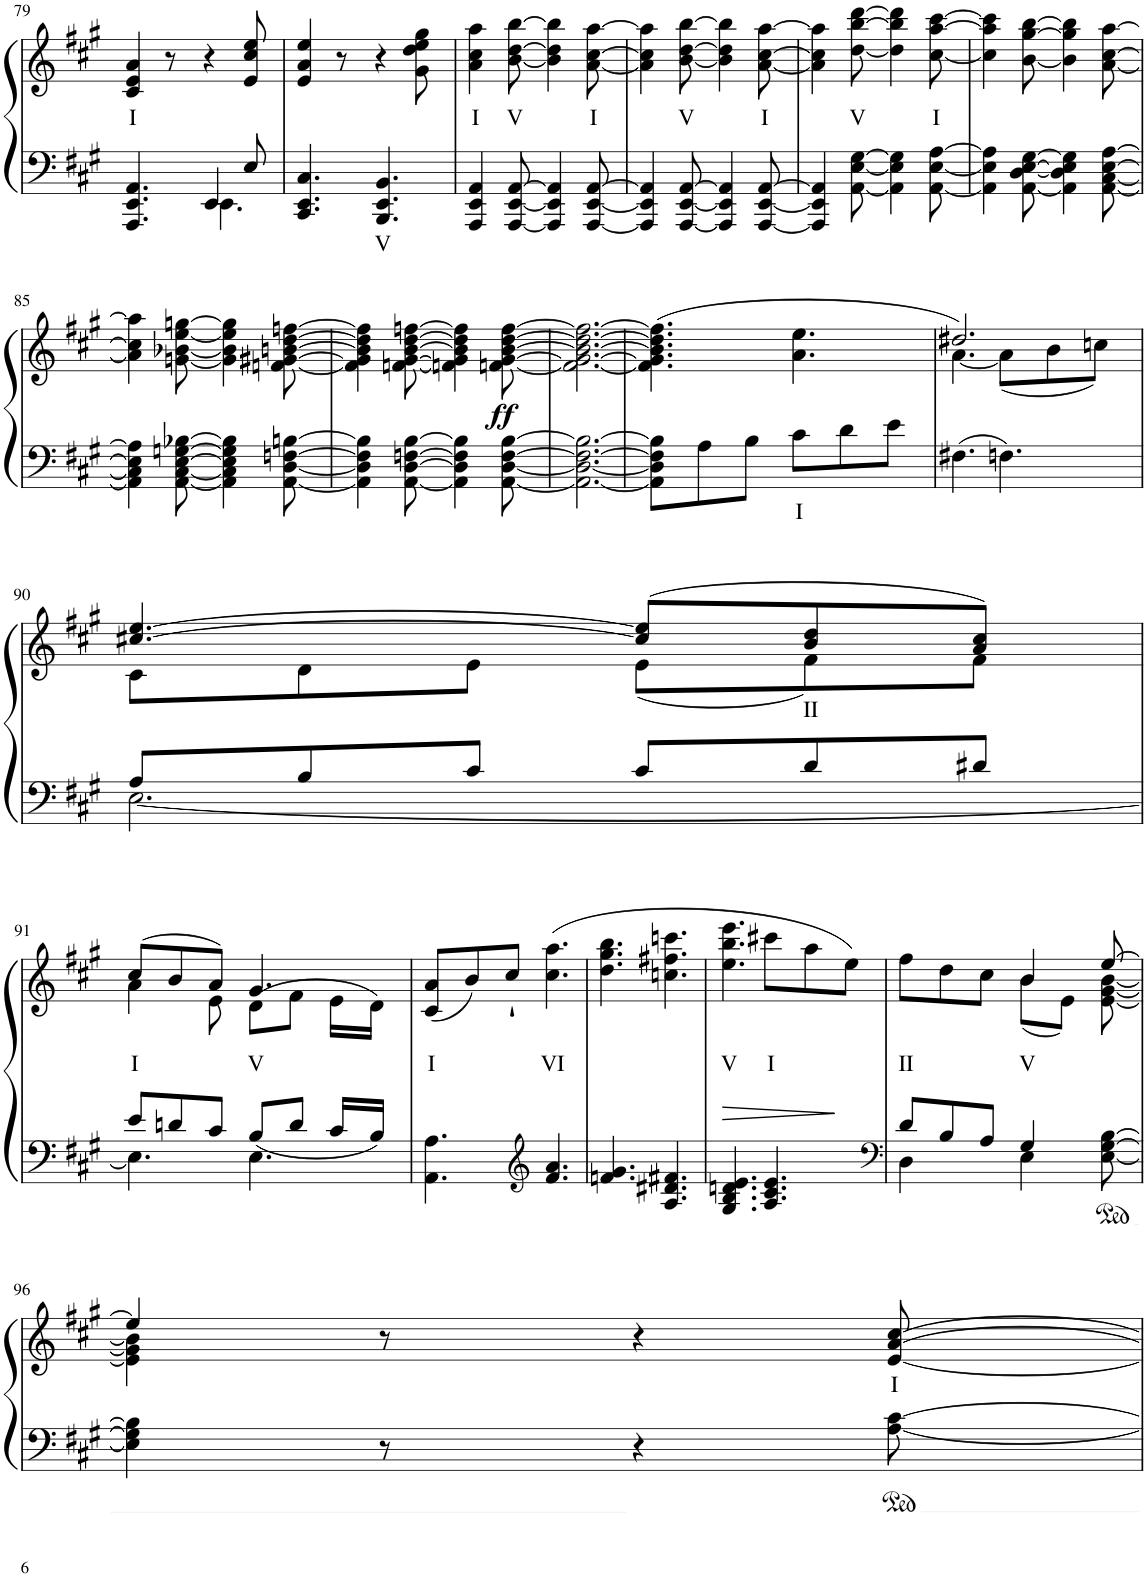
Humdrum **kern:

**kern	**text	**kern	**text	**dynam
*part1	*part1	*part1	*part1	*part1
*staff2	*staff2	*staff1	*staff1	*staff1/2
*I"Piano	*	*	*	*
*I'Pno	*	*	*	*
!!LO:PB:g=z
*clefF4	*	*clefG2	*	*
*k[f#c#g#]	*	*k[f#c#g#]	*	*
*M6/8	*	*M6/8	*	*
=79	=79	=79	=79	=79
*^	*	*	*	*
!	!	!	!	!LO:LY:b	!
4.AAA/ 4.EE/ 4.AA/	4.ryy	.	4c#/ 4e/ 4a/	I	.
.	.	.	8r	.	.
4EE/	4.EE\	.	4r	.	.
8E/	.	.	8e/ 8cc#/ 8ee/	.	.
*v	*v	*	*	*	*
=80	=80	=80	=80	=80
4.CC#/ 4.EE/ 4.C#/	.	4e/ 4a/ 4ee/	.	.
.	.	8r	.	.
!	!LO:LY:b	!	!	!
4.BBB/ 4.EE/ 4.BB/	V	4r	.	.
.	.	8g#\ 8dd\ 8ee\ 8gg#\	.	.
=81	=81	=81	=81	=81
!	!	!	!LO:LY:b	!
4AAA/ 4EE/ 4AA/	.	4a\ 4cc#\ 4aa\	I	.
!	!	!	!LO:LY:b	!
[8AAA/ [8EE/ [>8AA/	.	[<8b\ [8dd\ [>8bb\	V	.
4AAA/] 4EE/] 4AA/]	.	4b\] 4dd\] 4bb\]	.	.
!	!	!	!LO:LY:b	!
[8AAA/ [8EE/ [>8AA/	.	[<8a\ [8cc#\ [>8aa\	I	.
=82	=82	=82	=82	=82
4AAA/] 4EE/] 4AA/]	.	4a\] 4cc#\] 4aa\]	.	.
!	!	!	!LO:LY:b	!
[8AAA/ [8EE/ [>8AA/	.	[<8b\ [8dd\ [>8bb\	V	.
4AAA/] 4EE/] 4AA/]	.	4b\] 4dd\] 4bb\]	.	.
!	!	!	!LO:LY:b	!
[8AAA/ [8EE/ [>8AA/	.	[<8a\ [8cc#\ [>8aa\	I	.
=83	=83	=83	=83	=83
4AAA/] 4EE/] 4AA/]	.	4a\] 4cc#\] 4aa\]	.	.
!	!	!	!LO:LY:b	!
[<8AA\ [<8E\ [>8G#\	.	[<8dd\ [>8bb\ [8ddd\	V	.
4AA\] 4E\] 4G#\]	.	4dd\] 4bb\] 4ddd\]	.	.
!	!	!	!LO:LY:b	!
[<8AA\ [<8E\ [>8A\	.	[<8cc#\ [>8aa\ [8ccc#\	I	.
=84	=84	=84	=84	=84
4AA\] 4E\] 4A\]	.	4cc#\] 4aa\] 4ccc#\]	.	.
[<8AA\ [<8D\ [>8E\ [>8G#\	.	[<8b\ [8gg#\ [>8bb\	.	.
4AA\] 4D\] 4E\] 4G#\]	.	4b\] 4gg#\] 4bb\]	.	.
[<8AA\ [<8C#\ [>8E\ [>8A\	.	[<8a\ [8cc#\ [>8aa\	.	.
!!LO:LB:g=z
=85	=85	=85	=85	=85
4AA\] 4C#\] 4E\] 4A\]	.	4a\] 4cc#\] 4aa\]	.	.
[<8AA\ [<8C#\ [8E\ [>8Gn\ [>8B-X\	.	[<8gn\ [<8b-X\ [<8ee\ [>8ggn\	.	.
4AA\] 4C#\] 4E\] 4G\] 4B-\]	.	4g\] 4b-\] 4ee\] 4gg\]	.	.
[<8AA\ [<8D\ [>8Fn\ [>8Bn\	.	[<8fn\ [>8g#X\ [8bn\ [>8dd\ [>8ffn\	.	.
=86	=86	=86	=86	=86
4AA\] 4D\] 4F\] 4B\]	.	4f\] 4g#\] 4b\] 4dd\] 4ff\]	.	.
[<8AA\ [>8D\ [>8Fn\ [>8B\	.	[<8fn\ [>8g#\ [8b\ [>8dd\ [>8ffn\	.	.
4AA\] 4D\] 4F\] 4B\]	.	4fn\] 4g#\] 4b\] 4dd\] 4ff\]	.	.
!	!	!	!	!LO:DY:b
[<8AA\ [<8D\ [>8F\ [>8B\	.	[<8fn\ [>8g#\ [8b\ [>8dd\ [>8ff\	.	ff
=87	=87	=87	=87	=87
2.AA\_ 2.D\_ 2.F\_ 2.B\_	.	2.f\_ 2.g#\_ 2.b\_ 2.dd\_ 2.ff\_	.	.
=88	=88	=88	=88	=88
8AA\] 8D\] 8F\] 8B\]L	.	(4.f\] 4.g#\] 4.b\] 4.dd\] 4.ff\]	.	.
8A\	.	.	.	.
8B\J	.	.	.	.
!	!LO:LY:b	!	!	!
8c#\L	I	4.a\ 4.ee\	.	.
8d\	.	.	.	.
8e\J	.	.	.	.
=89	=89	=89	=89	=89
*	*	*^	*	*
4.F#X\	.	2.dd#X/)	[4.a\	.	.
4.Fn\	.	.	(8a\L]	.	.
.	.	.	8b\	.	.
.	.	.	8ccn\J)	.	.
!!LO:LB:g=z	!!
=90	=90	=90	=90	=90	=90
*^	*	*	*	*	*
8A/L	[2.E\	.	[>4.cc#X/ [>4.ee/	8c#\L	.	.
8B/	.	.	.	8d\	.	.
8c#/J	.	.	.	8e\J	.	.
8c#/L	.	.	(8cc#/] 8ee/]L	(8e\L	.	.
!	!	!	!	!	!LO:LY:b	!
8d/	.	.	8b/ 8dd/	8f#\)	II	.
8d#X/J	.	.	8a/ 8cc#/J)	8f#\J	.	.
!!LO:LB:g=z	!!
=91	=91	=91	=91	=91	=91	=91
!	!	!	!	!	!LO:LY:b	!
8e/L	4.E\]	.	(8cc#/L	4a\	I	.
8dn/	.	.	8b/	.	.	.
8c#/J	.	.	8a/J)	8e\	.	.
!	!	!	!	!	!LO:LY:b	!
8B/L	4.E\	.	4.g#/	(>8d\L	V	.
8d/J	.	.	.	8f#\J	.	.
16c#/LL	.	.	.	16e\LL	.	.
16B/JJ	.	.	.	16d\JJ)	.	.
*v	*v	*	*	*	*	*
=92	=92	=92	=92	=92	=92
!	!	!	!	!LO:LY:b	!
*	*	*v	*v	*	*
4.AA\ 4.A\	.	(8c#/ 8a/L	I	.
.	.	8b/)	.	.
.	.	8cc#'`/J	.	.
*clefG2	*	*	*	*
!	!	!	!LO:LY:b	!
4.f#/ 4.a/	.	(4.cc#\ 4.aa\	VI	.
=93	=93	=93	=93	=93
4.fn/ 4.g#/	.	4.dd\ 4.gg#\ 4.bb\	.	.
4.A/ 4.d#X/ 4.f#X/	.	4.ccn\ 4.ff#X\ 4.cccn\	.	.
=94	=94	=94	=94	=94
!	!	!	!LO:LY:b	!LO:HP:b
4.G#/ 4.B/ 4.dn/ 4.e/	.	4.ee\ 4.bb\ 4.eee\	V	>
!	!	!	!LO:LY:b	!
4.A/ 4.c#/ 4.e/	.	8ccc#X\L	I	.
.	.	8aa\	.	.
.	.	8ee\J)	.	]
=95	=95	=95	=95	=95
*clefF4	*	*	*	*
*^	*	*	*	*
!	!	!	!	!LO:LY:b	!
*	*	*	*^	*	*
8d/L	4D\	.	8ff#\L	4.ryy	II	.
8B/	.	.	8dd\	.	.	.
8A/J	8ryy	.	8cc#\J	.	.	.
!	!	!	!	!	!LO:LY:b	!
4G#/	4E\	.	4b/	(8b\L	V	.
.	.	.	.	8e\J)	.	.
[<8E\ [>8G#\ [>8B\	8ryy	.	[8ee/	[8e\ [8g#\ [8b\	.	.
*v	*v	*	*	*	*	*
!!LO:LB:g=z	!!
=96	=96	=96	=96	=96	=96
4E\] 4G#\] 4B\]	.	4ee/]	4e\] 4g#\] 4b\]	.	.
8r	.	8r	2ryy	.	.
4r	.	4r	.	.	.
!	!	!	!	!LO:LY:b	!
[<8A\ [8c#\	.	[<8e/ [>8a/ [>8cc#/	.	I	.
*	*	*v	*v	*	*
=	=	=	=	=
*-	*-	*-	*-	*-
